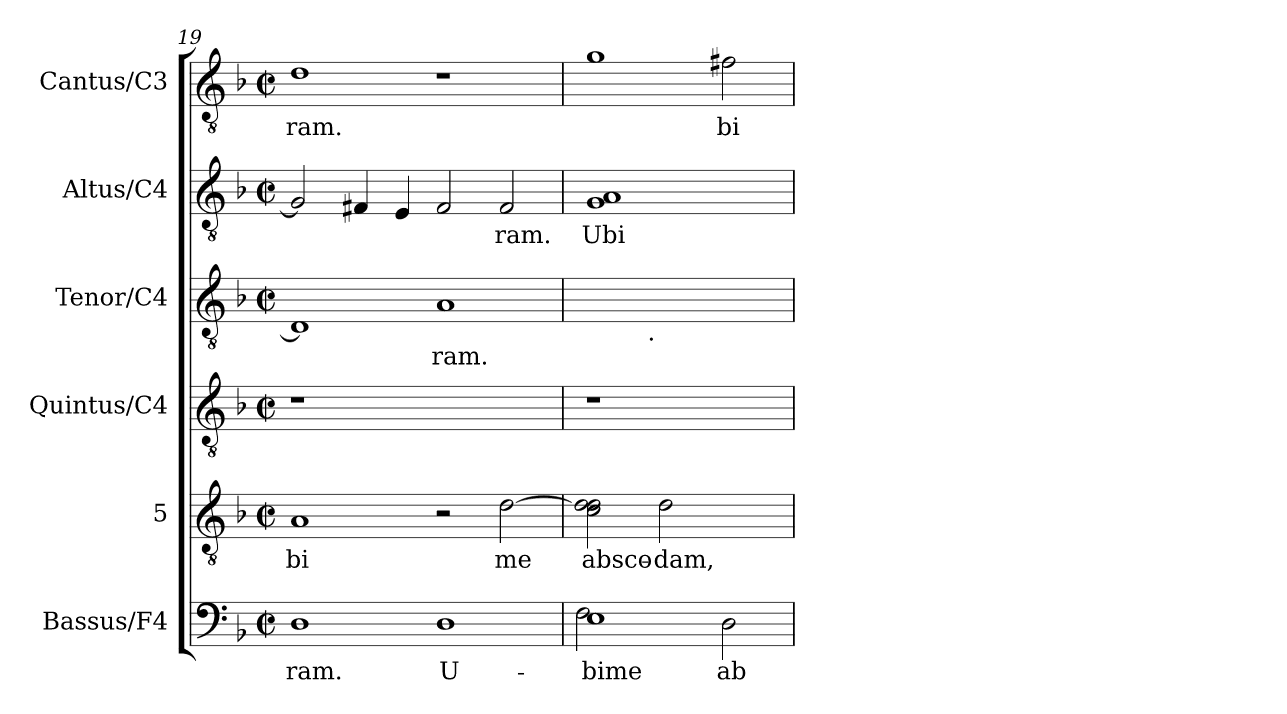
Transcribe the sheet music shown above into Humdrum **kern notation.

**kern	**text	**kern	**text	**kern	**kern	**text	**kern	**text	**kern	**text
*part6	*part6	*part5	*part5	*part4	*part3	*part3	*part2	*part2	*part1	*part1
*staff6	*staff6	*staff5	*staff5	*staff4	*staff3	*staff3	*staff2	*staff2	*staff1	*staff1
*I"Bassus/F4	*	*I"5	*	*I"Quintus/C4	*I"Tenor/C4	*	*I"Altus/C4	*	*I"Cantus/C3	*
*I'B	*	*	*	*	*I'T	*	*I'A	*	*I'C	*
*clefF4	*	*clefGv2	*	*clefGv2	*clefGv2	*	*clefGv2	*	*clefGv2	*
*k[b-]	*	*k[b-]	*	*k[b-]	*k[b-]	*	*k[b-]	*	*k[b-]	*
*F:	*	*F:	*	*F:	*F:	*	*F:	*	*F:	*
*M2/2	*	*M2/2	*	*M2/2	*M2/2	*	*M2/2	*	*M2/2	*
*met(c|)	*	*met(c|)	*	*met(c|)	*met(c|)	*	*met(c|)	*	*met(c|)	*
=19	=19	=19	=19	=19	=19	=19	=19	=19	=19	=19
!	!LO:LY:b:cj	!	!LO:LY:b:cj	!	!	!LO:LY:b:cj	!	!LO:LY:b:cj	!	!LO:LY:b:cj
1D	-ram.	1A	-bi	1r	1D]	--	2G/]	--	1d	-ram.
!	!	!	!	!	!	!	!	!LO:LY:b:cj	!	!
.	.	.	.	.	.	.	4F#X/	--	.	.
!	!	!	!	!	!	!	!	!LO:LY:b:cj	!	!
.	.	.	.	.	.	.	4E/	--	.	.
!	!LO:LY:b:cj	!	!	!	!	!LO:LY:b:cj	!	!LO:LY:b:cj	!	!
1D	U-	2r	.	1ryy	1A	-ram.	2F#/	--	1r	.
!	!	!	!LO:LY:b:cj	!	!	!	!	!LO:LY:b:cj	!	!
.	.	[>2d\	me	.	.	.	2F#/	-ram.	.	.
=20	=20	=20	=20	=20	=20	=20	=20	=20	=20	=20
*^	*	*	*	*	*	*	*	*	*	*
!	!	!LO:LY:b:cj	!	!LO:LY:b:cj	!	!	!	!	!LO:LY:b:cj	!	!
1E	2F\	-bime	2d\] 2c\ 2d\	absco-	1r	4...ryy	.	1G 1A	Ubi-	1g	.
!	!	!	!	!	!	!LO:TX:b:t=.	!	!	!	!	!
.	.	.	.	.	.	1ryy	.	.	.	.	.
!	!	!	!	!LO:LY:b:cj	!	!	!	!	!	!	!
.	1ryy	.	2d\	-dam,	.	.	.	.	.	.	.
!	!	!LO:LY:b:cj	!	!	!	!	!	!	!	!	!LO:LY:b:cj
2D\	.	ab-	2ryy	.	2ryy	.	.	2ryy	.	2f#X\	bi
.	.	.	.	.	.	32ryy	.	.	.	.	.
*v	*v	*	*	*	*	*	*	*	*	*	*
=	=	=	=	=	=	=	=	=	=	=
*-	*-	*-	*-	*-	*-	*-	*-	*-	*-	*-
